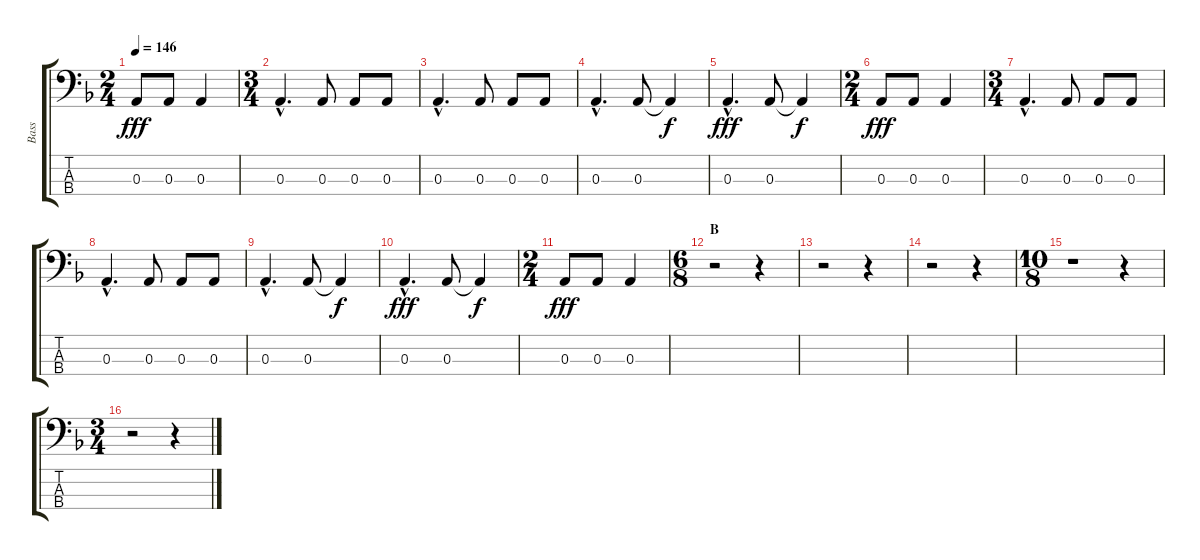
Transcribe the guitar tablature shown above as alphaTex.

\track ("Bass" "Bass") {instrument acousticguitarnylon}
\staff {score tabs}
\tuning (G2 D2 A1 E1) {hide}
\ts (2 4)
\tempo 146
\clef f4
\ks f
0.3.8{dy fff} 0.3.8 0.3.4 |
\ts (3 4)
0.3{hac}.4{d} 0.3.8 0.3.8 0.3.8 |
0.3{hac}.4{d} 0.3.8 0.3.8 0.3.8 |
0.3{hac}.4{d} 0.3.8 0.3{t}.4{dy f} |
0.3{hac}.4{d dy fff} 0.3.8 0.3{t}.4{dy f} |
\ts (2 4)
0.3.8{dy fff} 0.3.8 0.3.4 |
\ts (3 4)
0.3{hac}.4{d} 0.3.8 0.3.8 0.3.8 |
0.3{hac}.4{d} 0.3.8 0.3.8 0.3.8 |
0.3{hac}.4{d} 0.3.8 0.3{t}.4{dy f} |
0.3{hac}.4{d dy fff} 0.3.8 0.3{t}.4{dy f} |
\ts (2 4)
0.3.8{dy fff} 0.3.8 0.3.4 |
\ts (6 8)
\section ("" "B")
r.2 r.4 |
r.2 r.4 |
r.2 r.4 |
\ts (10 8)
r.1 r.4 |
\ts (3 4)
r.2 r.4
